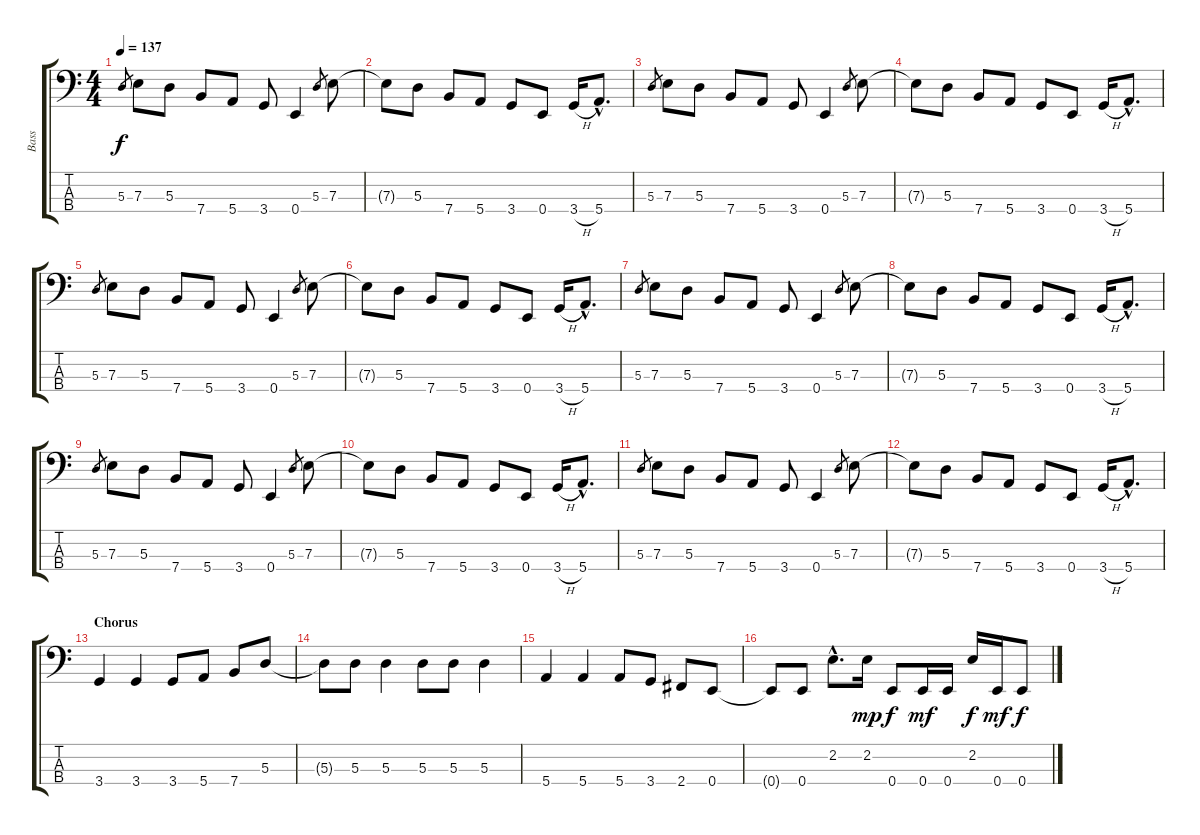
\track ("Bass" "Bass") {instrument electricbasspick}
\staff {score tabs}
\tuning (G2 D2 A1 E1) {hide}
\ts (4 4)
\tempo 137
\clef f4
\ks c
5.3.8{gr dy f} 7.3.8 5.3.8 7.4.8 5.4.8 3.4.8 0.4.4 5.3.8{gr} 7.3.8 |
7.3{t}.8 5.3.8 7.4.8 5.4.8 3.4.8 0.4.8 3.4{h}.16 5.4{hac}.8{d} |
5.3.8{gr} 7.3.8 5.3.8 7.4.8 5.4.8 3.4.8 0.4.4 5.3.8{gr} 7.3.8 |
7.3{t}.8 5.3.8 7.4.8 5.4.8 3.4.8 0.4.8 3.4{h}.16 5.4{hac}.8{d} |
5.3.8{gr} 7.3.8 5.3.8 7.4.8 5.4.8 3.4.8 0.4.4 5.3.8{gr} 7.3.8 |
7.3{t}.8 5.3.8 7.4.8 5.4.8 3.4.8 0.4.8 3.4{h}.16 5.4{hac}.8{d} |
5.3.8{gr} 7.3.8 5.3.8 7.4.8 5.4.8 3.4.8 0.4.4 5.3.8{gr} 7.3.8 |
7.3{t}.8 5.3.8 7.4.8 5.4.8 3.4.8 0.4.8 3.4{h}.16 5.4{hac}.8{d} |
5.3.8{gr} 7.3.8 5.3.8 7.4.8 5.4.8 3.4.8 0.4.4 5.3.8{gr} 7.3.8 |
7.3{t}.8 5.3.8 7.4.8 5.4.8 3.4.8 0.4.8 3.4{h}.16 5.4{hac}.8{d} |
5.3.8{gr} 7.3.8 5.3.8 7.4.8 5.4.8 3.4.8 0.4.4 5.3.8{gr} 7.3.8 |
7.3{t}.8 5.3.8 7.4.8 5.4.8 3.4.8 0.4.8 3.4{h}.16 5.4{hac}.8{d} |
\section ("" "Chorus")
3.4.4 3.4.4 3.4.8 5.4.8 7.4.8 5.3.8 |
5.3{t}.8 5.3.8 5.3.4 5.3.8 5.3.8 5.3.4 |
5.4.4 5.4.4 5.4.8 3.4.8 2.4.8 0.4.8 |
0.4{t}.8 0.4.8 2.2{hac}.8{d} 2.2.16{dy mp} 0.4.8{dy f} 0.4.16{dy mf} 0.4.16 2.2.16{dy f} 0.4.16{dy mf} 0.4.8{dy f}
